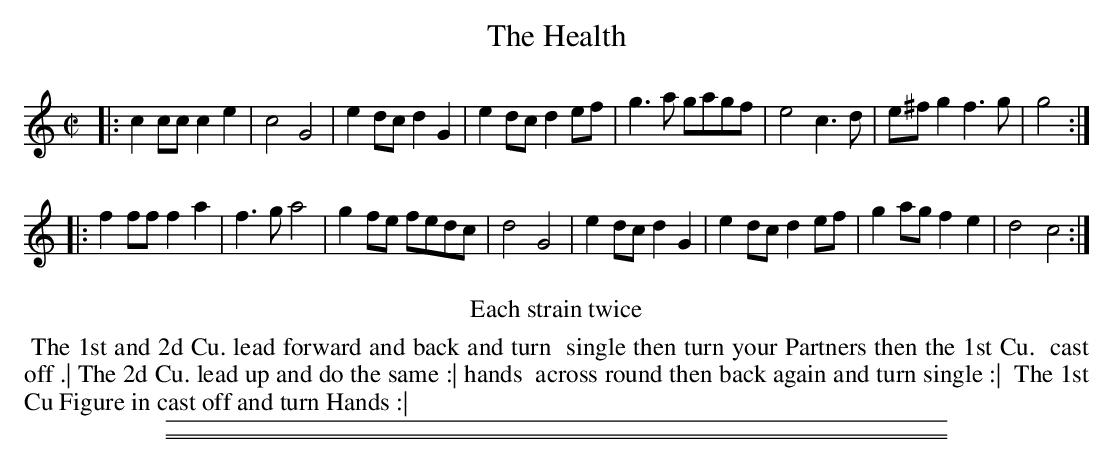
X:1
T: The Health
M: C|
L: 1/8
K: C
|:\
c2cc c2e2 | c4 G4 | e2dc d2G2 | e2dc d2ef |\
g3a gagf | e4 c3d | e^fg2 f3g | g4 :|
|:\
f2ff f2a2 | f3g a4 | g2fe fedc | d4 G4 |\
e2dc d2G2 | e2dc d2ef | g2ag f2e2 | d4 c4 :|
